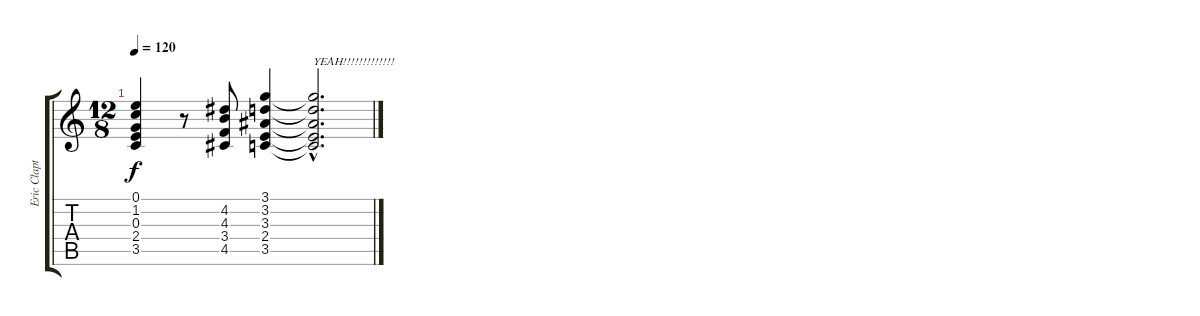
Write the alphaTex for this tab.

\track ("Eric Clapton Guitar" "Eric Clapt") {instrument acousticguitarnylon}
\staff {score tabs}
\tuning (E4 B3 G3 D3 A2 E2) {hide}
\ts (12 8)
\tempo 120
\clef g2
\ks c
(0.1 1.2 0.3 2.4 3.5).4{dy f} r.8 (4.2 4.3 3.4 4.5).8 (3.1 3.2 3.3 2.4 3.5).4 (3.1{hac t} 3.2{hac t} 3.3{hac t} 2.4{hac t} 3.5{hac t}).2{d txt "YEAH!!!!!!!!!!!!!"}
